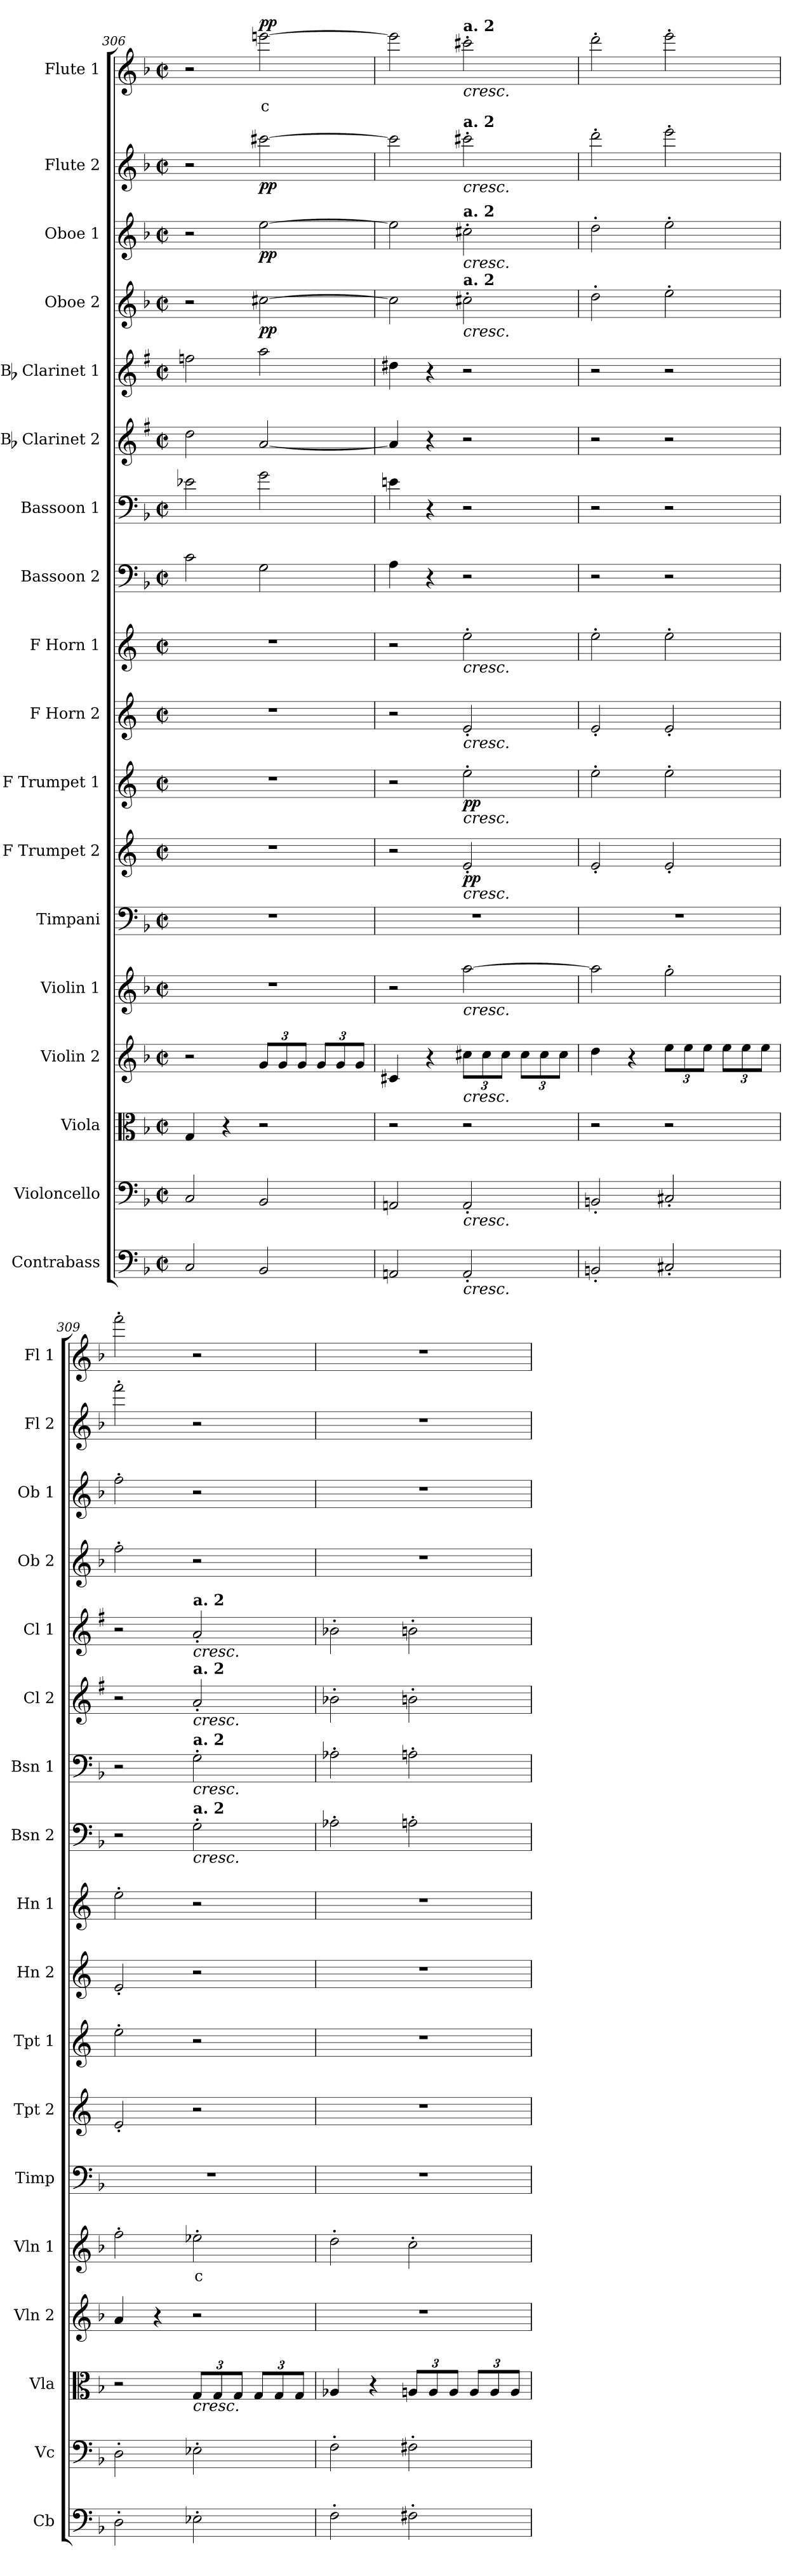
**kern	**kern	**kern	**kern	**kern	**text	**kern	**kern	**dynam	**kern	**dynam	**kern	**kern	**kern	**kern	**kern	**kern	**kern	**dynam	**kern	**dynam	**kern	**dynam	**kern	**text	**dynam
*part18	*part17	*part16	*part15	*part14	*part14	*part13	*part12	*part12	*part11	*part11	*part10	*part9	*part8	*part7	*part6	*part5	*part4	*part4	*part3	*part3	*part2	*part2	*part1	*part1	*part1
*staff18	*staff17	*staff16	*staff15	*staff14	*staff14	*staff13	*staff12	*staff12	*staff11	*staff11	*staff10	*staff9	*staff8	*staff7	*staff6	*staff5	*staff4	*staff4	*staff3	*staff3	*staff2	*staff2	*staff1	*staff1	*staff1
*I"Contrabass	*I"Violoncello	*I"Viola	*I"Violin 2	*I"Violin 1	*	*I"Timpani	*I"F Trumpet 2	*	*I"F Trumpet 1	*	*I"F Horn 2	*I"F Horn 1	*I"Bassoon 2	*I"Bassoon 1	*I"Bb Clarinet 2	*I"Bb Clarinet 1	*I"Oboe 2	*	*I"Oboe 1	*	*I"Flute 2	*	*I"Flute 1	*	*
*I'Cb	*I'Vc	*I'Vla	*I'Vln 2	*I'Vln 1	*	*I'Timp	*I'Tpt 2	*	*I'Tpt 1	*	*I'Hn 2	*I'Hn 1	*I'Bsn 2	*I'Bsn 1	*I'Cl 2	*I'Cl 1	*I'Ob 2	*	*I'Ob 1	*	*I'Fl 2	*	*I'Fl 1	*	*
*clefF4	*clefF4	*clefC3	*clefG2	*clefG2	*	*clefF4	*clefG2	*	*clefG2	*	*clefG2	*clefG2	*clefF4	*clefF4	*clefG2	*clefG2	*clefG2	*	*clefG2	*	*clefG2	*	*clefG2	*	*
*ITrd7c12	*	*	*	*	*	*	*ITrd-3c-5	*	*ITrd-3c-5	*	*ITrd4c7	*ITrd4c7	*	*	*ITrd1c2	*ITrd1c2	*	*	*	*	*	*	*	*	*
*k[b-]	*k[b-]	*k[b-]	*k[b-]	*k[b-]	*	*k[b-]	*k[b-]	*	*k[b-]	*	*k[b-]	*k[b-]	*k[b-]	*k[b-]	*k[b-]	*k[b-]	*k[b-]	*	*k[b-]	*	*k[b-]	*	*k[b-]	*	*
*M2/2	*M2/2	*M2/2	*M2/2	*M2/2	*	*M2/2	*M2/2	*	*M2/2	*	*M2/2	*M2/2	*M2/2	*M2/2	*M2/2	*M2/2	*M2/2	*	*M2/2	*	*M2/2	*	*M2/2	*	*
*met(c|)	*met(c|)	*met(c|)	*met(c|)	*met(c|)	*	*met(c|)	*met(c|)	*	*met(c|)	*	*met(c|)	*met(c|)	*met(c|)	*met(c|)	*met(c|)	*met(c|)	*met(c|)	*	*met(c|)	*	*met(c|)	*	*met(c|)	*	*
=306	=306	=306	=306	=306	=306	=306	=306	=306	=306	=306	=306	=306	=306	=306	=306	=306	=306	=306	=306	=306	=306	=306	=306	=306	=306
2CC/	2C/	4G/	2r	1r	.	1r	1r	.	1r	.	1r	1r	2c\	2e-X\	2cc\	2ee-X\	2r	.	2r	.	2r	.	2r	.	.
.	.	4r	.	.	.	.	.	.	.	.	.	.	.	.	.	.	.	.	.	.	.	.	.	.	.
*	*	*	*Xbrackettup	*	*	*	*	*	*	*	*	*	*	*	*	*	*	*	*	*	*	*	*	*	*
!	!	!	!	!	!	!	!	!	!	!	!	!	!	!	!	!	!	!LO:DY:b	!	!LO:DY:b	!	!LO:DY:b	!	!LO:LY:b:color=#FF0000	!LO:DY:b
2BBB-/	2BB-/	2r	12g/L	.	.	.	.	.	.	.	.	.	2G\	2g\	[2g/	2gg\	[2cc#X\	pp	[2ee\	pp	[2ccc#X\	pp	[2eeen\	c	pp
.	.	.	12g/	.	.	.	.	.	.	.	.	.	.	.	.	.	.	.	.	.	.	.	.	.	.
.	.	.	12g/J	.	.	.	.	.	.	.	.	.	.	.	.	.	.	.	.	.	.	.	.	.	.
.	.	.	12g/L	.	.	.	.	.	.	.	.	.	.	.	.	.	.	.	.	.	.	.	.	.	.
.	.	.	12g/	.	.	.	.	.	.	.	.	.	.	.	.	.	.	.	.	.	.	.	.	.	.
.	.	.	12g/J	.	.	.	.	.	.	.	.	.	.	.	.	.	.	.	.	.	.	.	.	.	.
!!LO:PB:g=z
=307	=307	=307	=307	=307	=307	=307	=307	=307	=307	=307	=307	=307	=307	=307	=307	=307	=307	=307	=307	=307	=307	=307	=307	=307	=307
2AAAn/	2AAn/	2r	4c#X/	2r	.	1r	2r	.	2r	.	2r	2r	4A\	4en\	4g/]	4cc#X\	2cc#\]	.	2ee\]	.	2ccc#\]	.	2eee\]	.	.
.	.	.	4r	.	.	.	.	.	.	.	.	.	4r	4r	4r	4r	.	.	.	.	.	.	.	.	.
!	!	!	!	!	!	!	!	!	!	!	!	!	!	!	!	!	!	!	!	!	!	!	!LO:TX:a:B:t=a. 2	!	!
!	!	!	!	!	!	!	!	!	!	!	!	!	!	!	!	!	!	!	!	!	!	!	!LO:TX:b:i:t=cresc.	!	!
!	!	!	!	!	!	!	!	!	!	!	!	!	!	!	!	!	!	!	!	!	!LO:TX:a:B:t=a. 2	!	!	!	!
!	!	!	!	!	!	!	!	!	!	!	!	!	!	!	!	!	!	!	!	!	!LO:TX:b:i:t=cresc.	!	!	!	!
!	!	!	!	!	!	!	!	!	!	!	!	!	!	!	!	!	!	!	!LO:TX:a:B:t=a. 2	!	!	!	!	!	!
!	!	!	!	!	!	!	!	!	!	!	!	!	!	!	!	!	!	!	!LO:TX:b:i:t=cresc.	!	!	!	!	!	!
!	!	!	!	!	!	!	!	!	!	!	!	!	!	!	!	!	!LO:TX:a:B:t=a. 2	!	!	!	!	!	!	!	!
!	!	!	!	!	!	!	!	!	!	!	!	!	!	!	!	!	!LO:TX:b:i:t=cresc.	!	!	!	!	!	!	!	!
!	!	!	!	!	!	!	!	!	!	!	!	!LO:TX:b:i:t=cresc.	!	!	!	!	!	!	!	!	!	!	!	!	!
!	!	!	!	!	!	!	!	!	!	!	!LO:TX:b:i:t=cresc.	!	!	!	!	!	!	!	!	!	!	!	!	!	!
!	!	!	!	!	!	!	!	!	!LO:TX:b:i:t=cresc.	!	!	!	!	!	!	!	!	!	!	!	!	!	!	!	!
!	!	!	!	!	!	!	!LO:TX:b:i:t=cresc.	!	!	!	!	!	!	!	!	!	!	!	!	!	!	!	!	!	!
!	!	!	!	!LO:TX:b:i:t=cresc.	!	!	!	!	!	!	!	!	!	!	!	!	!	!	!	!	!	!	!	!	!
!	!	!	!LO:TX:b:i:t=cresc.	!	!	!	!	!	!	!	!	!	!	!	!	!	!	!	!	!	!	!	!	!	!
!	!LO:TX:b:i:t=cresc.	!	!	!	!	!	!	!	!	!	!	!	!	!	!	!	!	!	!	!	!	!	!	!	!
!LO:TX:b:i:t=cresc.	!	!	!	!	!	!	!	!	!	!	!	!	!	!	!	!	!	!	!	!	!	!	!	!	!
!	!	!	!	!	!	!	!	!LO:DY:b	!	!LO:DY:b	!	!	!	!	!	!	!	!	!	!	!	!	!	!	!
2AAA'/	2AA'/	2r	12cc#X\L	[2aa\	.	.	2a'/	pp	2aa'\	pp	2A'/	2a'\	2r	2r	2r	2r	2cc#X'\	.	2cc#X'\	.	2ccc#X'\	.	2ccc#X'\	.	.
.	.	.	12cc#\	.	.	.	.	.	.	.	.	.	.	.	.	.	.	.	.	.	.	.	.	.	.
.	.	.	12cc#\J	.	.	.	.	.	.	.	.	.	.	.	.	.	.	.	.	.	.	.	.	.	.
.	.	.	12cc#\L	.	.	.	.	.	.	.	.	.	.	.	.	.	.	.	.	.	.	.	.	.	.
.	.	.	12cc#\	.	.	.	.	.	.	.	.	.	.	.	.	.	.	.	.	.	.	.	.	.	.
.	.	.	12cc#\J	.	.	.	.	.	.	.	.	.	.	.	.	.	.	.	.	.	.	.	.	.	.
=308	=308	=308	=308	=308	=308	=308	=308	=308	=308	=308	=308	=308	=308	=308	=308	=308	=308	=308	=308	=308	=308	=308	=308	=308	=308
2BBBn'/	2BBn'/	2r	4dd\	2aa\]	.	1r	2a'/	.	2aa'\	.	2A'/	2a'\	2r	2r	2r	2r	2dd'\	.	2dd'\	.	2ddd'\	.	2ddd'\	.	.
.	.	.	4r	.	.	.	.	.	.	.	.	.	.	.	.	.	.	.	.	.	.	.	.	.	.
2CC#X'/	2C#X'/	2r	12ee\L	2gg'\	.	.	2a'/	.	2aa'\	.	2A'/	2a'\	2r	2r	2r	2r	2ee'\	.	2ee'\	.	2eee'\	.	2eee'\	.	.
.	.	.	12ee\	.	.	.	.	.	.	.	.	.	.	.	.	.	.	.	.	.	.	.	.	.	.
.	.	.	12ee\J	.	.	.	.	.	.	.	.	.	.	.	.	.	.	.	.	.	.	.	.	.	.
.	.	.	12ee\L	.	.	.	.	.	.	.	.	.	.	.	.	.	.	.	.	.	.	.	.	.	.
.	.	.	12ee\	.	.	.	.	.	.	.	.	.	.	.	.	.	.	.	.	.	.	.	.	.	.
.	.	.	12ee\J	.	.	.	.	.	.	.	.	.	.	.	.	.	.	.	.	.	.	.	.	.	.
=309	=309	=309	=309	=309	=309	=309	=309	=309	=309	=309	=309	=309	=309	=309	=309	=309	=309	=309	=309	=309	=309	=309	=309	=309	=309
2DD'\	2D'\	2r	4a/	2ff'\	.	1r	2a'/	.	2aa'\	.	2A'/	2a'\	2r	2r	2r	2r	2ff'\	.	2ff'\	.	2fff'\	.	2fff'\	.	.
.	.	.	4r	.	.	.	.	.	.	.	.	.	.	.	.	.	.	.	.	.	.	.	.	.	.
*	*	*Xbrackettup	*	*	*	*	*	*	*	*	*	*	*	*	*	*	*	*	*	*	*	*	*	*	*
!	!	!	!	!	!	!	!	!	!	!	!	!	!	!	!	!LO:TX:a:B:t=a. 2	!	!	!	!	!	!	!	!	!
!	!	!	!	!	!	!	!	!	!	!	!	!	!	!	!	!LO:TX:b:i:t=cresc.	!	!	!	!	!	!	!	!	!
!	!	!	!	!	!	!	!	!	!	!	!	!	!	!	!LO:TX:a:B:t=a. 2	!	!	!	!	!	!	!	!	!	!
!	!	!	!	!	!	!	!	!	!	!	!	!	!	!	!LO:TX:b:i:t=cresc.	!	!	!	!	!	!	!	!	!	!
!	!	!	!	!	!	!	!	!	!	!	!	!	!	!LO:TX:a:B:t=a. 2	!	!	!	!	!	!	!	!	!	!	!
!	!	!	!	!	!	!	!	!	!	!	!	!	!	!LO:TX:b:i:t=cresc.	!	!	!	!	!	!	!	!	!	!	!
!	!	!	!	!	!	!	!	!	!	!	!	!	!LO:TX:a:B:t=a. 2	!	!	!	!	!	!	!	!	!	!	!	!
!	!	!	!	!	!	!	!	!	!	!	!	!	!LO:TX:b:i:t=cresc.	!	!	!	!	!	!	!	!	!	!	!	!
!	!	!LO:TX:b:i:t=cresc.	!	!	!	!	!	!	!	!	!	!	!	!	!	!	!	!	!	!	!	!	!	!	!
!	!	!	!	!	!LO:LY:b:color=#FF0000	!	!	!	!	!	!	!	!	!	!	!	!	!	!	!	!	!	!	!	!
2EE-X'\	2E-X'\	12G/L	2r	2ee-X'\	c	.	2r	.	2r	.	2r	2r	2G'\	2G'\	2g'/	2g'/	2r	.	2r	.	2r	.	2r	.	.
.	.	12G/	.	.	.	.	.	.	.	.	.	.	.	.	.	.	.	.	.	.	.	.	.	.	.
.	.	12G/J	.	.	.	.	.	.	.	.	.	.	.	.	.	.	.	.	.	.	.	.	.	.	.
.	.	12G/L	.	.	.	.	.	.	.	.	.	.	.	.	.	.	.	.	.	.	.	.	.	.	.
.	.	12G/	.	.	.	.	.	.	.	.	.	.	.	.	.	.	.	.	.	.	.	.	.	.	.
.	.	12G/J	.	.	.	.	.	.	.	.	.	.	.	.	.	.	.	.	.	.	.	.	.	.	.
=310	=310	=310	=310	=310	=310	=310	=310	=310	=310	=310	=310	=310	=310	=310	=310	=310	=310	=310	=310	=310	=310	=310	=310	=310	=310
2FF'\	2F'\	4A-X/	1r	2dd'\	.	1r	1r	.	1r	.	1r	1r	2A-X'\	2A-X'\	2a-X'\	2a-X'\	1r	.	1r	.	1r	.	1r	.	.
.	.	4r	.	.	.	.	.	.	.	.	.	.	.	.	.	.	.	.	.	.	.	.	.	.	.
2FF#X'\	2F#X'\	12An/L	.	2cc'\	.	.	.	.	.	.	.	.	2An'\	2An'\	2an'\	2an'\	.	.	.	.	.	.	.	.	.
.	.	12A/	.	.	.	.	.	.	.	.	.	.	.	.	.	.	.	.	.	.	.	.	.	.	.
.	.	12A/J	.	.	.	.	.	.	.	.	.	.	.	.	.	.	.	.	.	.	.	.	.	.	.
.	.	12A/L	.	.	.	.	.	.	.	.	.	.	.	.	.	.	.	.	.	.	.	.	.	.	.
.	.	12A/	.	.	.	.	.	.	.	.	.	.	.	.	.	.	.	.	.	.	.	.	.	.	.
.	.	12A/J	.	.	.	.	.	.	.	.	.	.	.	.	.	.	.	.	.	.	.	.	.	.	.
=	=	=	=	=	=	=	=	=	=	=	=	=	=	=	=	=	=	=	=	=	=	=	=	=	=
*-	*-	*-	*-	*-	*-	*-	*-	*-	*-	*-	*-	*-	*-	*-	*-	*-	*-	*-	*-	*-	*-	*-	*-	*-	*-
